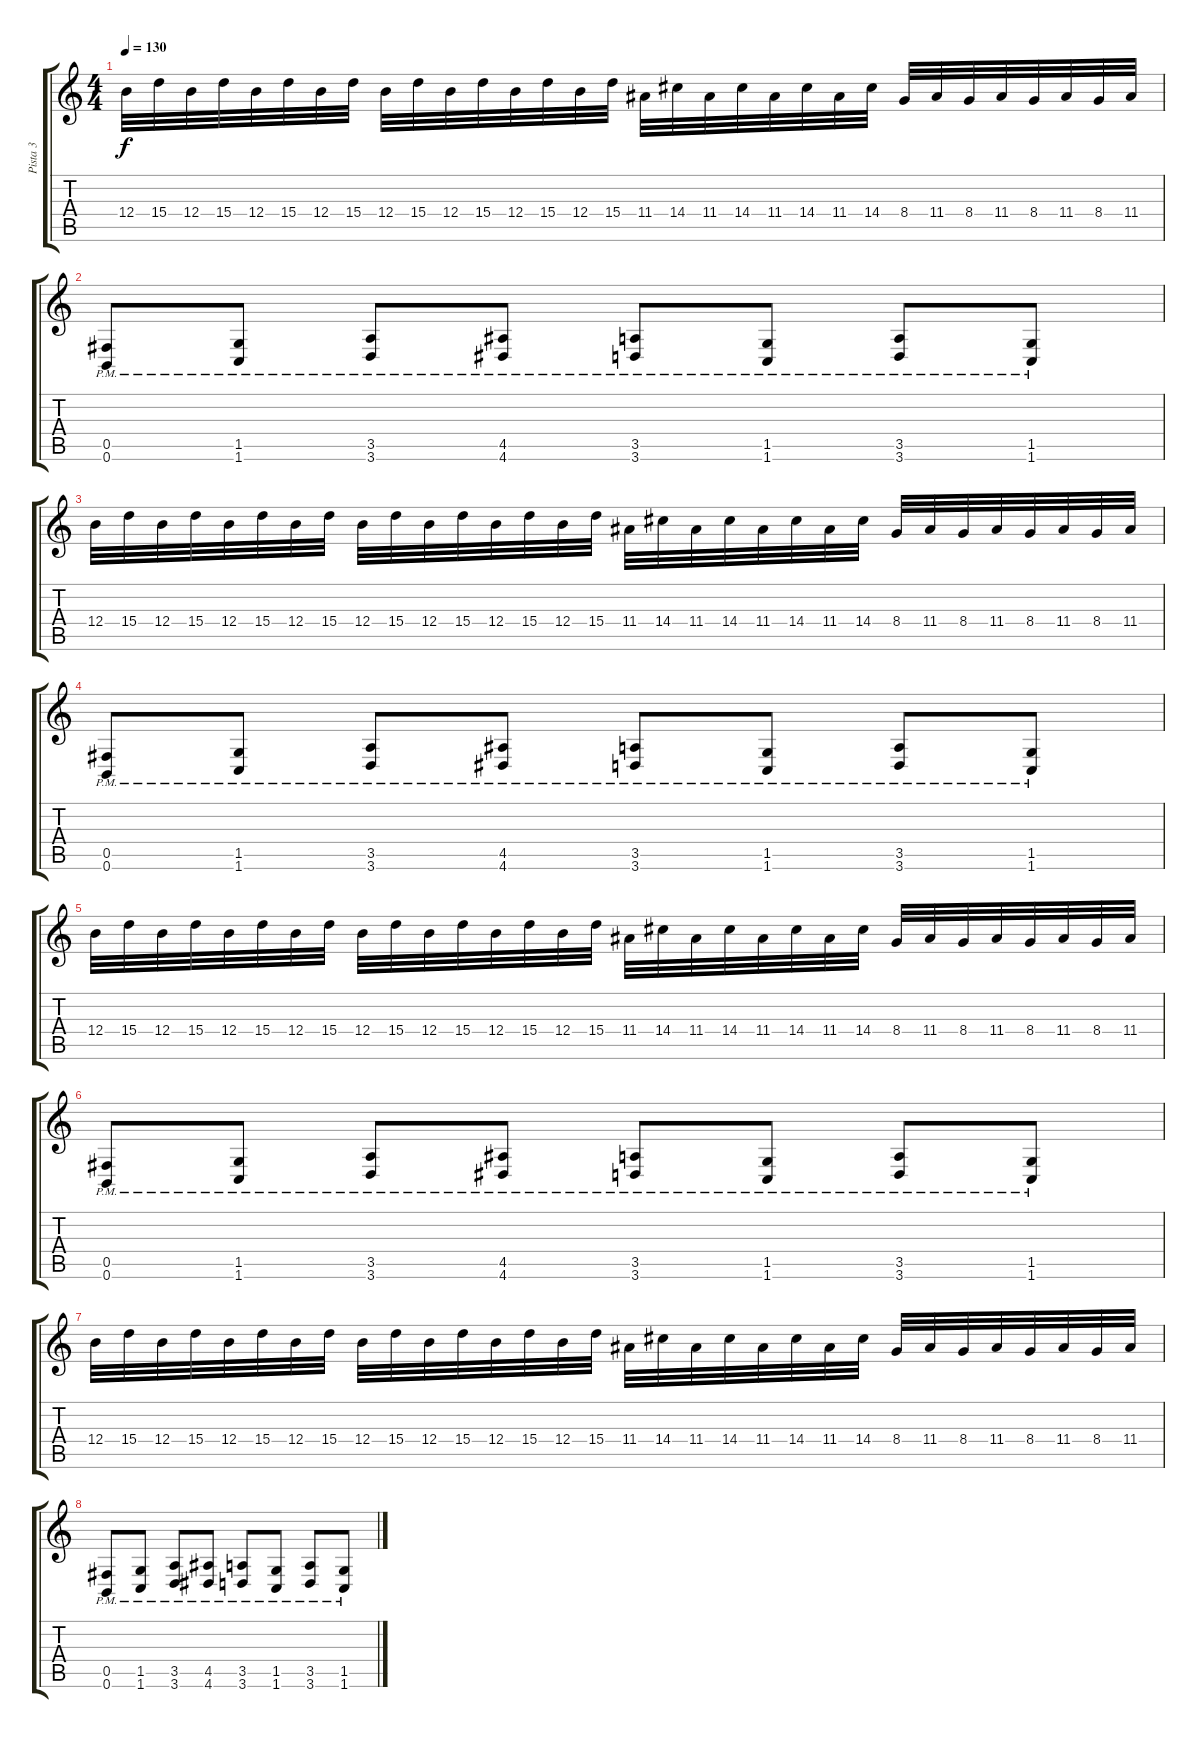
\track ("Pista 3" "Pista 3") {instrument distortionguitar}
\staff {score tabs}
\tuning (Db4 Ab3 E3 B2 Gb2 B1) {hide}
\ts (4 4)
\tempo 130
\clef g2
\ks c
12.4.32{dy f} 15.4.32 12.4.32 15.4.32 12.4.32 15.4.32 12.4.32 15.4.32 12.4.32 15.4.32 12.4.32 15.4.32 12.4.32 15.4.32 12.4.32 15.4.32 11.4.32 14.4.32 11.4.32 14.4.32 11.4.32 14.4.32 11.4.32 14.4.32 8.4.32 11.4.32 8.4.32 11.4.32 8.4.32 11.4.32 8.4.32 11.4.32 |
(0.5{pm} 0.6{pm}).8 (1.5{pm} 1.6{pm}).8 (3.5{pm} 3.6{pm}).8 (4.5{pm} 4.6{pm}).8 (3.5{pm} 3.6{pm}).8 (1.5{pm} 1.6{pm}).8 (3.5{pm} 3.6{pm}).8 (1.5{pm} 1.6{pm}).8 |
12.4.32 15.4.32 12.4.32 15.4.32 12.4.32 15.4.32 12.4.32 15.4.32 12.4.32 15.4.32 12.4.32 15.4.32 12.4.32 15.4.32 12.4.32 15.4.32 11.4.32 14.4.32 11.4.32 14.4.32 11.4.32 14.4.32 11.4.32 14.4.32 8.4.32 11.4.32 8.4.32 11.4.32 8.4.32 11.4.32 8.4.32 11.4.32 |
(0.5{pm} 0.6{pm}).8 (1.5{pm} 1.6{pm}).8 (3.5{pm} 3.6{pm}).8 (4.5{pm} 4.6{pm}).8 (3.5{pm} 3.6{pm}).8 (1.5{pm} 1.6{pm}).8 (3.5{pm} 3.6{pm}).8 (1.5{pm} 1.6{pm}).8 |
12.4.32 15.4.32 12.4.32 15.4.32 12.4.32 15.4.32 12.4.32 15.4.32 12.4.32 15.4.32 12.4.32 15.4.32 12.4.32 15.4.32 12.4.32 15.4.32 11.4.32 14.4.32 11.4.32 14.4.32 11.4.32 14.4.32 11.4.32 14.4.32 8.4.32 11.4.32 8.4.32 11.4.32 8.4.32 11.4.32 8.4.32 11.4.32 |
(0.5{pm} 0.6{pm}).8 (1.5{pm} 1.6{pm}).8 (3.5{pm} 3.6{pm}).8 (4.5{pm} 4.6{pm}).8 (3.5{pm} 3.6{pm}).8 (1.5{pm} 1.6{pm}).8 (3.5{pm} 3.6{pm}).8 (1.5{pm} 1.6{pm}).8 |
12.4.32 15.4.32 12.4.32 15.4.32 12.4.32 15.4.32 12.4.32 15.4.32 12.4.32 15.4.32 12.4.32 15.4.32 12.4.32 15.4.32 12.4.32 15.4.32 11.4.32 14.4.32 11.4.32 14.4.32 11.4.32 14.4.32 11.4.32 14.4.32 8.4.32 11.4.32 8.4.32 11.4.32 8.4.32 11.4.32 8.4.32 11.4.32 |
(0.5{pm} 0.6{pm}).8 (1.5{pm} 1.6{pm}).8 (3.5{pm} 3.6{pm}).8 (4.5{pm} 4.6{pm}).8 (3.5{pm} 3.6{pm}).8 (1.5{pm} 1.6{pm}).8 (3.5{pm} 3.6{pm}).8 (1.5{pm} 1.6{pm}).8
